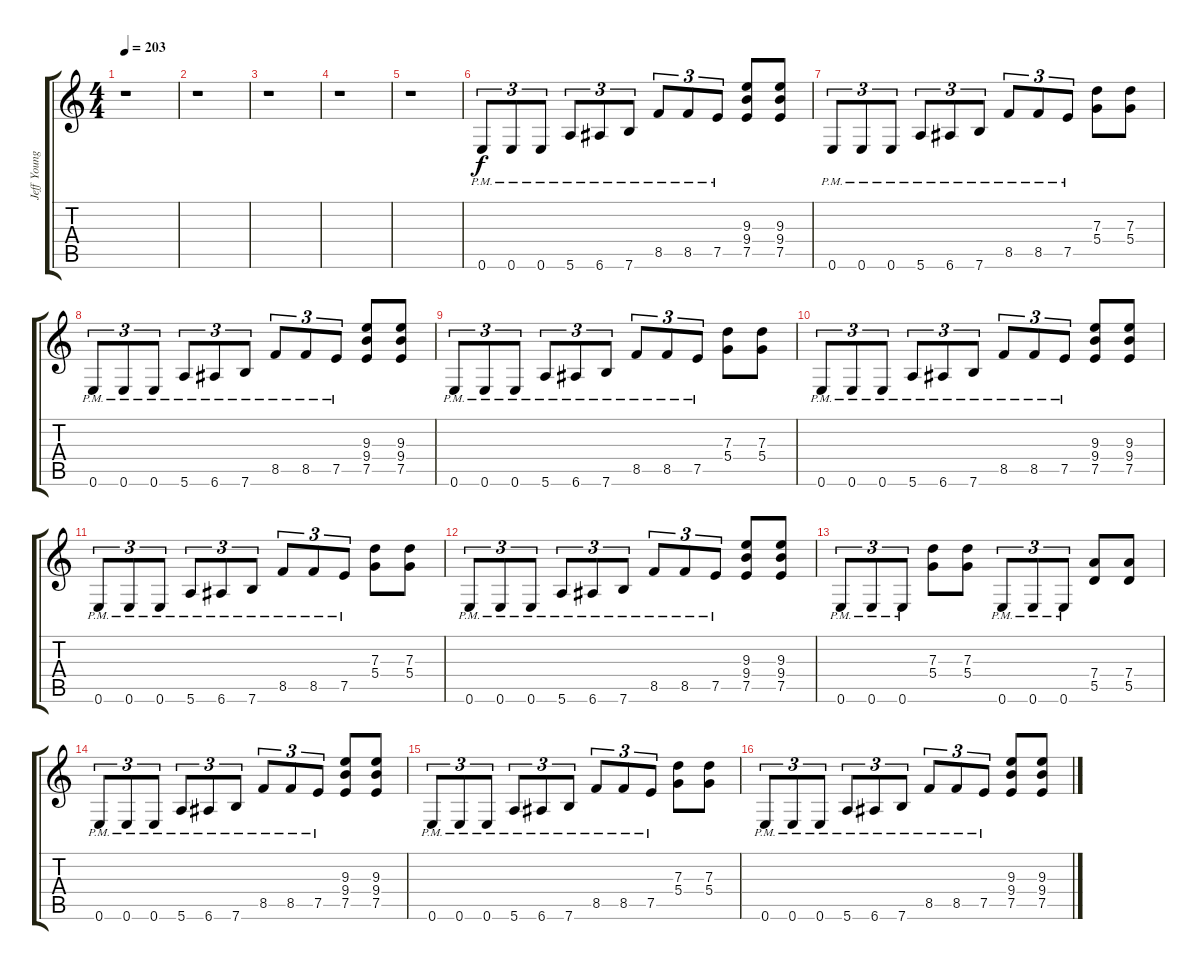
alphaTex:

\track ("Jeff Young" "Jeff Young") {instrument distortionguitar}
\staff {score tabs}
\tuning (E4 B3 G3 D3 A2 E2) {hide}
\ts (4 4)
\tempo 203
\clef g2
\ks c
r.1{dy f} |
r.1 |
r.1 |
r.1 |
r.1 |
0.6{pm}.8{tu (3 2)} 0.6{pm}.8{tu (3 2)} 0.6{pm}.8{tu (3 2)} 5.6{pm}.8{tu (3 2)} 6.6{pm}.8{tu (3 2)} 7.6{pm}.8{tu (3 2)} 8.5{pm}.8{tu (3 2)} 8.5{pm}.8{tu (3 2)} 7.5{pm}.8{tu (3 2)} (9.3 9.4 7.5).8 (9.3 9.4 7.5).8 |
0.6{pm}.8{tu (3 2)} 0.6{pm}.8{tu (3 2)} 0.6{pm}.8{tu (3 2)} 5.6{pm}.8{tu (3 2)} 6.6{pm}.8{tu (3 2)} 7.6{pm}.8{tu (3 2)} 8.5{pm}.8{tu (3 2)} 8.5{pm}.8{tu (3 2)} 7.5{pm}.8{tu (3 2)} (7.3 5.4).8 (7.3 5.4).8 |
0.6{pm}.8{tu (3 2)} 0.6{pm}.8{tu (3 2)} 0.6{pm}.8{tu (3 2)} 5.6{pm}.8{tu (3 2)} 6.6{pm}.8{tu (3 2)} 7.6{pm}.8{tu (3 2)} 8.5{pm}.8{tu (3 2)} 8.5{pm}.8{tu (3 2)} 7.5{pm}.8{tu (3 2)} (9.3 9.4 7.5).8 (9.3 9.4 7.5).8 |
0.6{pm}.8{tu (3 2)} 0.6{pm}.8{tu (3 2)} 0.6{pm}.8{tu (3 2)} 5.6{pm}.8{tu (3 2)} 6.6{pm}.8{tu (3 2)} 7.6{pm}.8{tu (3 2)} 8.5{pm}.8{tu (3 2)} 8.5{pm}.8{tu (3 2)} 7.5{pm}.8{tu (3 2)} (7.3 5.4).8 (7.3 5.4).8 |
0.6{pm}.8{tu (3 2)} 0.6{pm}.8{tu (3 2)} 0.6{pm}.8{tu (3 2)} 5.6{pm}.8{tu (3 2)} 6.6{pm}.8{tu (3 2)} 7.6{pm}.8{tu (3 2)} 8.5{pm}.8{tu (3 2)} 8.5{pm}.8{tu (3 2)} 7.5{pm}.8{tu (3 2)} (9.3 9.4 7.5).8 (9.3 9.4 7.5).8 |
0.6{pm}.8{tu (3 2)} 0.6{pm}.8{tu (3 2)} 0.6{pm}.8{tu (3 2)} 5.6{pm}.8{tu (3 2)} 6.6{pm}.8{tu (3 2)} 7.6{pm}.8{tu (3 2)} 8.5{pm}.8{tu (3 2)} 8.5{pm}.8{tu (3 2)} 7.5{pm}.8{tu (3 2)} (7.3 5.4).8 (7.3 5.4).8 |
0.6{pm}.8{tu (3 2)} 0.6{pm}.8{tu (3 2)} 0.6{pm}.8{tu (3 2)} 5.6{pm}.8{tu (3 2)} 6.6{pm}.8{tu (3 2)} 7.6{pm}.8{tu (3 2)} 8.5{pm}.8{tu (3 2)} 8.5{pm}.8{tu (3 2)} 7.5{pm}.8{tu (3 2)} (9.3 9.4 7.5).8 (9.3 9.4 7.5).8 |
0.6{pm}.8{tu (3 2)} 0.6{pm}.8{tu (3 2)} 0.6{pm}.8{tu (3 2)} (7.3 5.4).8 (7.3 5.4).8 0.6{pm}.8{tu (3 2)} 0.6{pm}.8{tu (3 2)} 0.6{pm}.8{tu (3 2)} (7.4 5.5).8 (7.4 5.5).8 |
0.6{pm}.8{tu (3 2)} 0.6{pm}.8{tu (3 2)} 0.6{pm}.8{tu (3 2)} 5.6{pm}.8{tu (3 2)} 6.6{pm}.8{tu (3 2)} 7.6{pm}.8{tu (3 2)} 8.5{pm}.8{tu (3 2)} 8.5{pm}.8{tu (3 2)} 7.5{pm}.8{tu (3 2)} (9.3 9.4 7.5).8 (9.3 9.4 7.5).8 |
0.6{pm}.8{tu (3 2)} 0.6{pm}.8{tu (3 2)} 0.6{pm}.8{tu (3 2)} 5.6{pm}.8{tu (3 2)} 6.6{pm}.8{tu (3 2)} 7.6{pm}.8{tu (3 2)} 8.5{pm}.8{tu (3 2)} 8.5{pm}.8{tu (3 2)} 7.5{pm}.8{tu (3 2)} (7.3 5.4).8 (7.3 5.4).8 |
0.6{pm}.8{tu (3 2)} 0.6{pm}.8{tu (3 2)} 0.6{pm}.8{tu (3 2)} 5.6{pm}.8{tu (3 2)} 6.6{pm}.8{tu (3 2)} 7.6{pm}.8{tu (3 2)} 8.5{pm}.8{tu (3 2)} 8.5{pm}.8{tu (3 2)} 7.5{pm}.8{tu (3 2)} (9.3 9.4 7.5).8 (9.3 9.4 7.5).8
